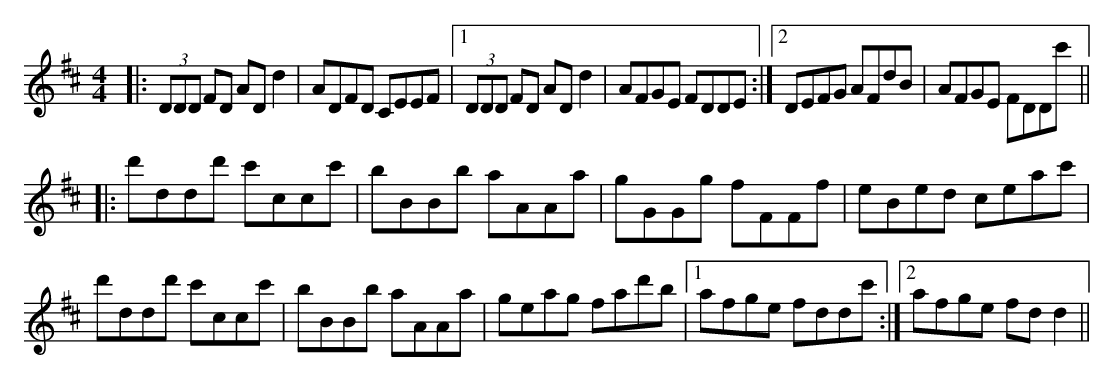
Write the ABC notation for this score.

X:1
M:4/4
K:D
|:(3DDD FD AD d2|ADFD CEEF|1 (3DDD FD AD d2| AFGE FDDE:|2 DEFG AFdB|AFGE FDDc'||
|:d'ddd' c'ccc'|bBBb aAAa|gGGg fFFf|eBed ceac'|
d'ddd' c'ccc'|bBBb aAAa|geag fad'b|1 afge fddc':|2 afge fdd2||
